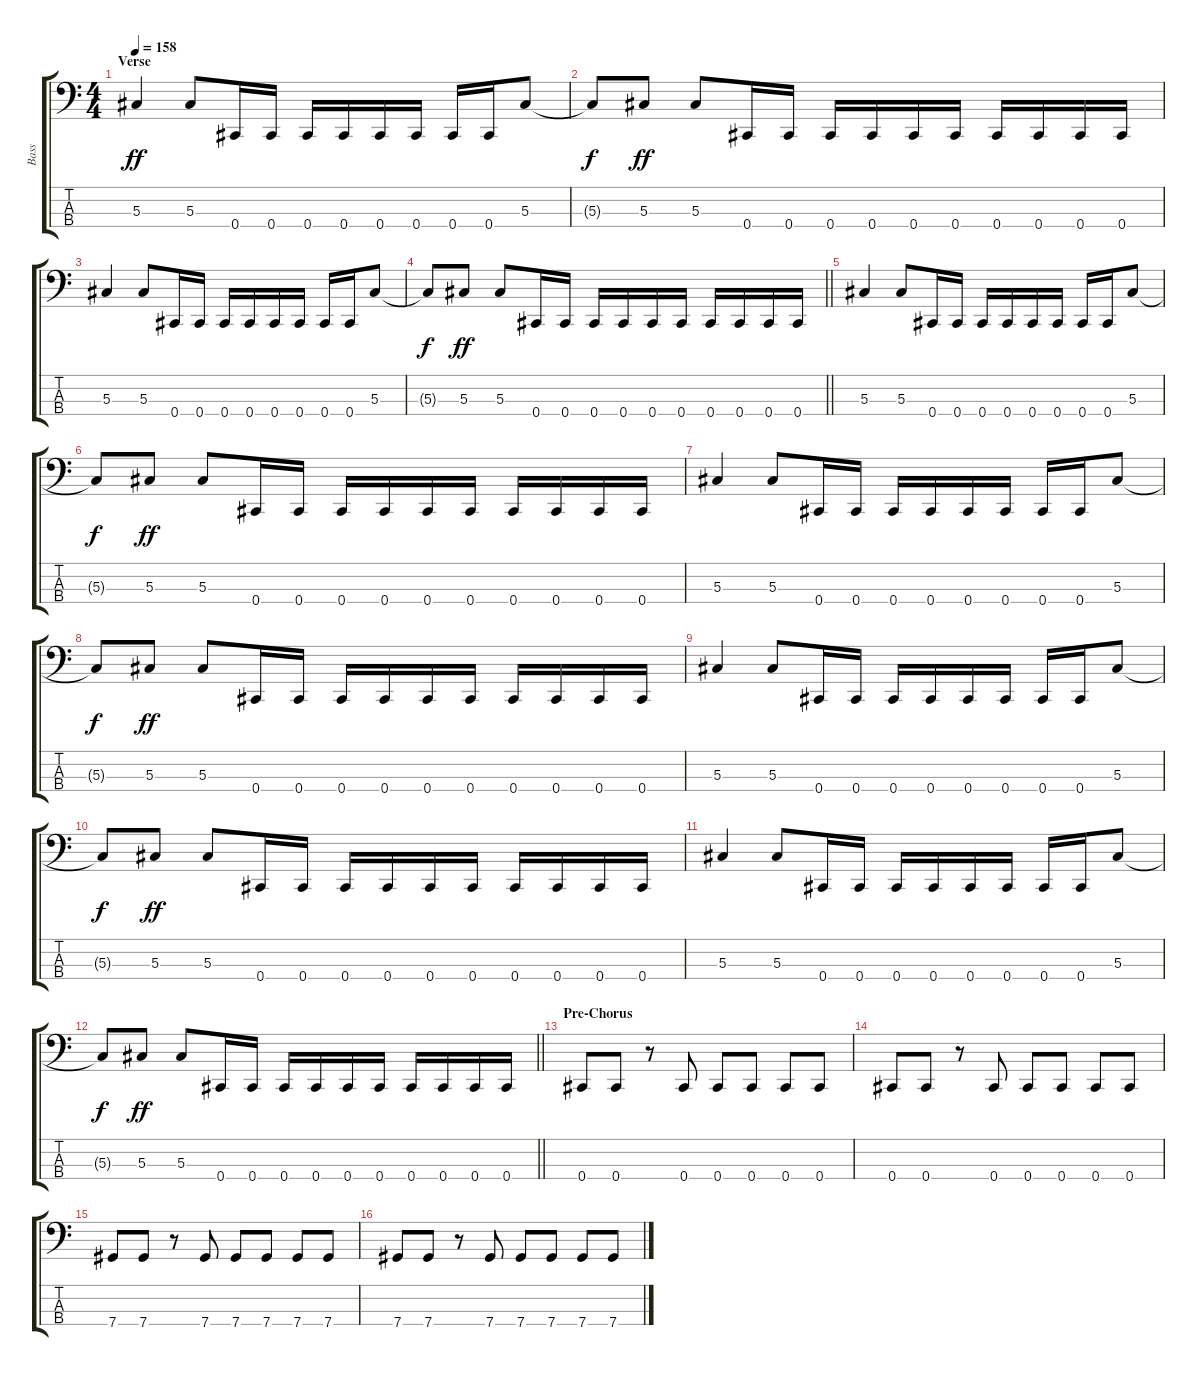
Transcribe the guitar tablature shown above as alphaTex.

\track ("Bass" "Bass") {instrument contrabass}
\staff {score tabs}
\tuning (Gb2 Db2 Ab1 Db1) {hide}
\ts (4 4)
\section ("" "Verse")
\tempo 158
\clef f4
\ks c
5.3.4{dy ff} 5.3.8 0.4.16 0.4.16 0.4.16 0.4.16 0.4.16 0.4.16 0.4.16 0.4.16 5.3.8 |
5.3{t}.8{dy f} 5.3.8{dy ff} 5.3.8 0.4.16 0.4.16 0.4.16 0.4.16 0.4.16 0.4.16 0.4.16 0.4.16 0.4.16 0.4.16 |
5.3.4 5.3.8 0.4.16 0.4.16 0.4.16 0.4.16 0.4.16 0.4.16 0.4.16 0.4.16 5.3.8 |
\barLineRight lightlight
5.3{t}.8{dy f} 5.3.8{dy ff} 5.3.8 0.4.16 0.4.16 0.4.16 0.4.16 0.4.16 0.4.16 0.4.16 0.4.16 0.4.16 0.4.16 |
5.3.4 5.3.8 0.4.16 0.4.16 0.4.16 0.4.16 0.4.16 0.4.16 0.4.16 0.4.16 5.3.8 |
5.3{t}.8{dy f} 5.3.8{dy ff} 5.3.8 0.4.16 0.4.16 0.4.16 0.4.16 0.4.16 0.4.16 0.4.16 0.4.16 0.4.16 0.4.16 |
5.3.4 5.3.8 0.4.16 0.4.16 0.4.16 0.4.16 0.4.16 0.4.16 0.4.16 0.4.16 5.3.8 |
5.3{t}.8{dy f} 5.3.8{dy ff} 5.3.8 0.4.16 0.4.16 0.4.16 0.4.16 0.4.16 0.4.16 0.4.16 0.4.16 0.4.16 0.4.16 |
5.3.4 5.3.8 0.4.16 0.4.16 0.4.16 0.4.16 0.4.16 0.4.16 0.4.16 0.4.16 5.3.8 |
5.3{t}.8{dy f} 5.3.8{dy ff} 5.3.8 0.4.16 0.4.16 0.4.16 0.4.16 0.4.16 0.4.16 0.4.16 0.4.16 0.4.16 0.4.16 |
5.3.4 5.3.8 0.4.16 0.4.16 0.4.16 0.4.16 0.4.16 0.4.16 0.4.16 0.4.16 5.3.8 |
\barLineRight lightlight
5.3{t}.8{dy f} 5.3.8{dy ff} 5.3.8 0.4.16 0.4.16 0.4.16 0.4.16 0.4.16 0.4.16 0.4.16 0.4.16 0.4.16 0.4.16 |
\section ("" "Pre-Chorus")
0.4.8 0.4.8 r.8 0.4.8 0.4.8 0.4.8 0.4.8 0.4.8 |
0.4.8 0.4.8 r.8 0.4.8 0.4.8 0.4.8 0.4.8 0.4.8 |
7.4.8 7.4.8 r.8 7.4.8 7.4.8 7.4.8 7.4.8 7.4.8 |
7.4.8 7.4.8 r.8 7.4.8 7.4.8 7.4.8 7.4.8 7.4.8
